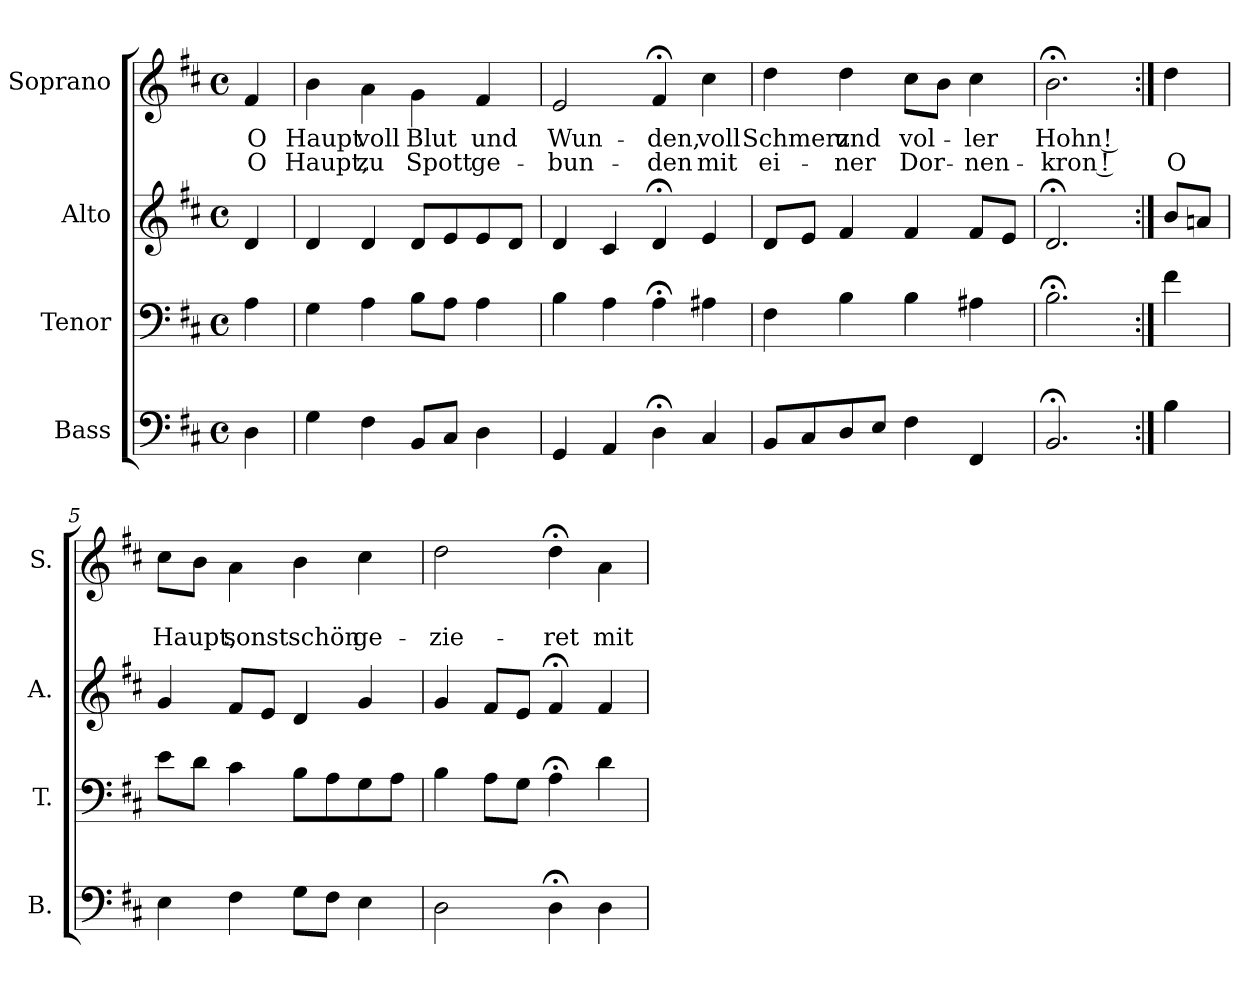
**kern	**kern	**kern	**kern	**text	**text
*part4	*part3	*part2	*part1	*part1	*part1
*staff4	*staff3	*staff2	*staff1	*staff1	*staff1
*I"Bass	*I"Tenor	*I"Alto	*I"Soprano	*	*
*I'B.	*I'T.	*I'A.	*I'S.	*	*
*clefF4	*clefF4	*clefG2	*clefG2	*	*
*k[f#c#]	*k[f#c#]	*k[f#c#]	*k[f#c#]	*	*
*D:	*D:	*D:	*D:	*	*
*M4/4	*M4/4	*M4/4	*M4/4	*	*
*met(c)	*met(c)	*met(c)	*met(c)	*	*
=	=	=	=	=	=
4D\	4A\	4d/	4f#/	O	O
=1	=1	=1	=1	=1	=1
4G\	4G\	4d/	4b\	Haupt	Haupt,
4F#\	4A\	4d/	4a\	voll	zu
8BB/L	8B\L	8d/L	4g\	Blut	Spott
8C#/J	8A\J	8e/	.	.	.
4D\	4A\	8e/	4f#/	und	ge-
.	.	8d/J	.	.	.
=2	=2	=2	=2	=2	=2
4GG/	4B\	4d/	2e/	Wun-	-bun-
4AA/	4A\	4c#/	.	.	.
4D;<\	4A;<\	4d;</	4f#;</	-den,	-den
4C#/	4A#X\	4e/	4cc#\	voll	mit
=3	=3	=3	=3	=3	=3
8BB/L	4F#\	8d/L	4dd\	Schmerz	ei-
8C#/	.	8e/J	.	.	.
8D/	4B\	4f#/	4dd\	und	-ner
8E/J	.	.	.	.	.
4F#\	4B\	4f#/	8cc#\L	vol-	Dor-
.	.	.	8b\J	.	.
4FF#/	4A#X\	8f#/L	4cc#\	-ler	-nen-
.	.	8e/J	.	.	.
=4	=4	=4	=4	=4	=4
2.BB;</	2.B;<\	2.d;</	2.b;<\	Hohn !	-kron !
!!LO:LB:g=z
=4a:|!	=4a:|!	=4a:|!	=4a:|!	=4a:|!	=4a:|!
4B\	4f#\	8b/L	4dd\	.	O
.	.	8an/J	.	.	.
=5	=5	=5	=5	=5	=5
4E\	8e\L	4g/	8cc#\L	.	Haupt,
.	8d\J	.	8b\J	.	.
4F#\	4c#\	8f#/L	4a\	.	sonst
.	.	8e/J	.	.	.
8G\L	8B\L	4d/	4b\	.	schön
8F#\J	8A\	.	.	.	.
4E\	8G\	4g/	4cc#\	.	ge-
.	8A\J	.	.	.	.
=6	=6	=6	=6	=6	=6
2D\	4B\	4g/	2dd\	.	-zie-
.	8A\L	8f#/L	.	.	.
.	8G\J	8e/J	.	.	.
4D;<\	4A;<\	4f#;</	4dd;<\	.	-ret
4D\	4d\	4f#/	4a\	.	mit
=	=	=	=	=	=
*-	*-	*-	*-	*-	*-
